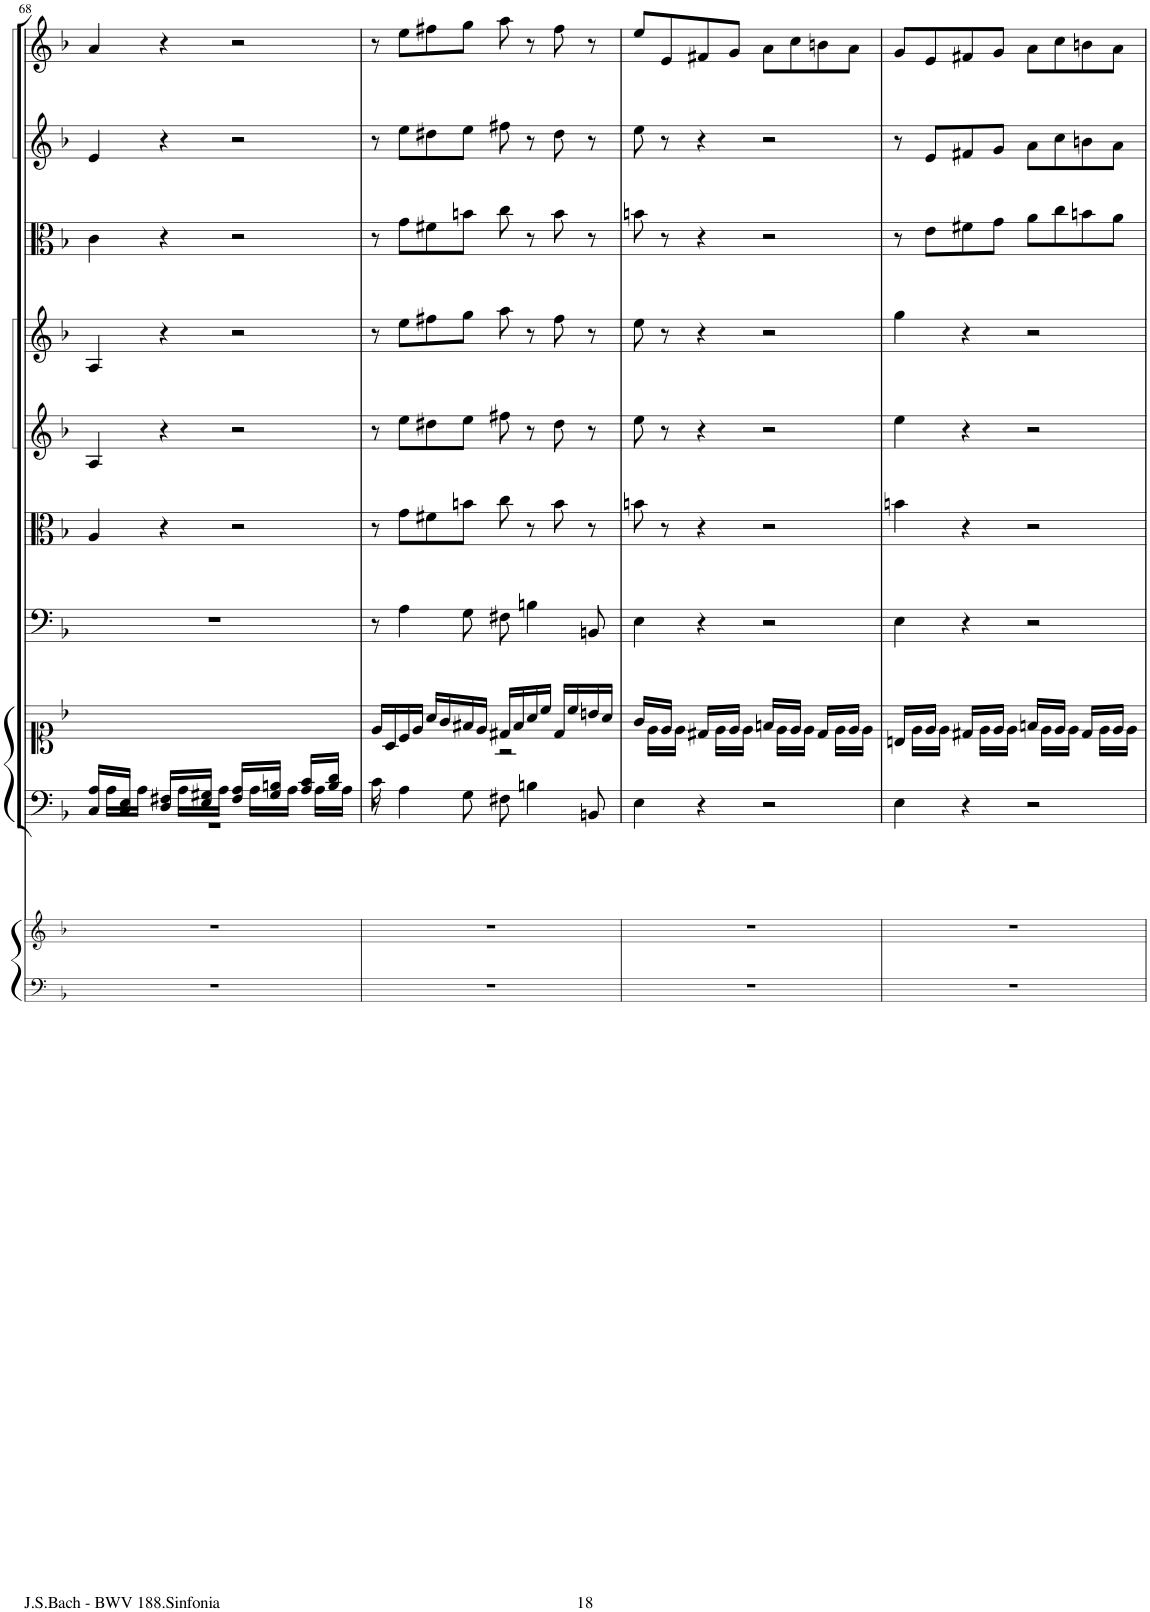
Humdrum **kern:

**kern	**kern	**kern	**kern	**kern	**kern	**kern	**kern	**kern	**kern	**kern
*part9	*part9	*part8	*part8	*part7	*part6	*part5	*part4	*part3	*part2	*part1
*staff11	*staff10	*staff9	*staff8	*staff7	*staff6	*staff5	*staff4	*staff3	*staff2	*staff1
*I"Piano reduction	*	*I"Organo	*	*I"Continuo	*I"Viola	*I"Violino II	*I"Violino I	*I"Taille	*I"Oboe II	*I"Oboe I
*I'Pno	*	*	*	*	*I'Vla	*I'Vln	*I'Vln	*	*I'Ob	*I'Ob
!!LO:PB:g=z
*clefF4	*clefG2	*clefF4	*clefC1	*clefF4	*clefC3	*clefG2	*clefG2	*clefC3	*clefG2	*clefG2
*k[b-]	*k[b-]	*k[b-]	*k[b-]	*k[b-]	*k[b-]	*k[b-]	*k[b-]	*k[b-]	*k[b-]	*k[b-]
*M4/4	*M4/4	*M4/4	*M4/4	*M4/4	*M4/4	*M4/4	*M4/4	*M4/4	*M4/4	*M4/4
*met(c)	*met(c)	*met(c)	*met(c)	*met(c)	*met(c)	*met(c)	*met(c)	*met(c)	*met(c)	*met(c)
=68	=68	=68	=68	=68	=68	=68	=68	=68	=68	=68
*	*	*^	*	*	*	*	*	*	*	*
*	*	*	*^	*	*	*	*	*	*	*	*
1r	1r	16C/ 16A/LL	16ryy	1r	1ryy	1r	4A/	4A/	4A/	4c\	4e/	4a/
.	.	16ryy	16A\LL	.	.	.	.	.	.	.	.	.
.	.	16C/ 16E/JJ	16ryy	.	.	.	.	.	.	.	.	.
.	.	16ryy	16A\JJ	.	.	.	.	.	.	.	.	.
.	.	16D/ 16F#X/LL	16ryy	.	.	.	4r	4r	4r	4r	4r	4r
.	.	16ryy	16A\LL	.	.	.	.	.	.	.	.	.
.	.	16E/ 16G#X/JJ	16ryy	.	.	.	.	.	.	.	.	.
.	.	16ryy	16A\JJ	.	.	.	.	.	.	.	.	.
.	.	16F#/ 16A/LL	16ryy	.	.	.	2r	2r	2r	2r	2r	2r
.	.	16ryy	16A\LL	.	.	.	.	.	.	.	.	.
.	.	16G#/ 16Bn/JJ	16ryy	.	.	.	.	.	.	.	.	.
.	.	16ryy	16A\JJ	.	.	.	.	.	.	.	.	.
.	.	16A/ 16c/LL	16ryy	.	.	.	.	.	.	.	.	.
.	.	16ryy	16A\LL	.	.	.	.	.	.	.	.	.
.	.	16B/ 16d/JJ	16ryy	.	.	.	.	.	.	.	.	.
.	.	16ryy	16A\JJ	.	.	.	.	.	.	.	.	.
*	*	*	*v	*v	*	*	*	*	*	*	*	*
=69	=69	=69	=69	=69	=69	=69	=69	=69	=69	=69	=69
*	*	*	*	*^	*	*	*	*	*	*	*
1r	1r	16c\	8r	16e/LL	16ryy	8r	8r	8r	8r	8r	8r	8r
.	.	2...ryy	.	16A/	16ryy	.	.	.	.	.	.	.
.	.	.	4A\	16c/	8ryy	4A\	8g\L	8ee\L	8ee\L	8g\L	8ee\L	8ee\L
.	.	.	.	16e/JJ	.	.	.	.	.	.	.	.
.	.	.	.	16a/LL	4ryy	.	8f#X\	8dd#X\	8ff#X\	8f#X\	8dd#X\	8ff#X\
.	.	.	.	16g/	.	.	.	.	.	.	.	.
.	.	.	8G\	16f#X/	.	8G\	8bn\J	8ee\J	8gg\J	8bn\J	8ee\J	8gg\J
.	.	.	.	16e/JJ	.	.	.	.	.	.	.	.
.	.	.	8F#X\	16d#X/LL	2r	8F#X\	8cc\	8ff#X\	8aa\	8cc\	8ff#X\	8aa\
.	.	.	.	16f#/	.	.	.	.	.	.	.	.
.	.	.	4Bn\	16a/	.	4Bn\	8r	8r	8r	8r	8r	8r
.	.	.	.	16cc/JJ	.	.	.	.	.	.	.	.
.	.	.	.	16d#/LL	.	.	8b\	8dd#\	8ff#\	8b\	8dd#\	8ff#\
.	.	.	.	16cc/	.	.	.	.	.	.	.	.
.	.	.	8BBn/	16bn/	.	8BBn/	8r	8r	8r	8r	8r	8r
.	.	.	.	16a/JJ	.	.	.	.	.	.	.	.
*	*	*v	*v	*	*	*	*	*	*	*	*	*
=70	=70	=70	=70	=70	=70	=70	=70	=70	=70	=70	=70
1r	1r	4E\	16g/LL	16ryy	4E\	8bn\	8ee\	8ee\	8bn\	8ee\	8ee/L
.	.	.	16ryy	16e\LL	.	.	.	.	.	.	.
.	.	.	16e/JJ	16ryy	.	8r	8r	8r	8r	8r	8e/
.	.	.	16ryy	16e\JJ	.	.	.	.	.	.	.
.	.	4r	16d#X/LL	16ryy	4r	4r	4r	4r	4r	4r	8f#X/
.	.	.	16ryy	16e\LL	.	.	.	.	.	.	.
.	.	.	16e/JJ	16ryy	.	.	.	.	.	.	8g/J
.	.	.	16ryy	16e\JJ	.	.	.	.	.	.	.
.	.	2r	16fn/LL	16ryy	2r	2r	2r	2r	2r	2r	8a\L
.	.	.	16ryy	16e\LL	.	.	.	.	.	.	.
.	.	.	16e/JJ	16ryy	.	.	.	.	.	.	8cc\
.	.	.	16ryy	16e\JJ	.	.	.	.	.	.	.
.	.	.	16d#/LL	16ryy	.	.	.	.	.	.	8bn\
.	.	.	16ryy	16e\LL	.	.	.	.	.	.	.
.	.	.	16e/JJ	16ryy	.	.	.	.	.	.	8a\J
.	.	.	16ryy	16e\JJ	.	.	.	.	.	.	.
=71	=71	=71	=71	=71	=71	=71	=71	=71	=71	=71	=71
1r	1r	4E\	16Bn/LL	16ryy	4E\	4bn\	4ee\	4gg\	8r	8r	8g/L
.	.	.	16ryy	16e\LL	.	.	.	.	.	.	.
.	.	.	16e/JJ	16ryy	.	.	.	.	8e\L	8e/L	8e/
.	.	.	16ryy	16e\JJ	.	.	.	.	.	.	.
.	.	4r	16d#X/LL	16ryy	4r	4r	4r	4r	8f#X\	8f#X/	8f#X/
.	.	.	16ryy	16e\LL	.	.	.	.	.	.	.
.	.	.	16e/JJ	16ryy	.	.	.	.	8g\J	8g/J	8g/J
.	.	.	16ryy	16e\JJ	.	.	.	.	.	.	.
.	.	2r	16fn/LL	16ryy	2r	2r	2r	2r	8a\L	8a\L	8a\L
.	.	.	16ryy	16e\LL	.	.	.	.	.	.	.
.	.	.	16e/JJ	16ryy	.	.	.	.	8cc\	8cc\	8cc\
.	.	.	16ryy	16e\JJ	.	.	.	.	.	.	.
.	.	.	16d#/LL	16ryy	.	.	.	.	8bn\	8bn\	8bn\
.	.	.	16ryy	16e\LL	.	.	.	.	.	.	.
.	.	.	16e/JJ	16ryy	.	.	.	.	8a\J	8a\J	8a\J
.	.	.	16ryy	16e\JJ	.	.	.	.	.	.	.
*	*	*	*v	*v	*	*	*	*	*	*	*
=	=	=	=	=	=	=	=	=	=	=
*-	*-	*-	*-	*-	*-	*-	*-	*-	*-	*-
